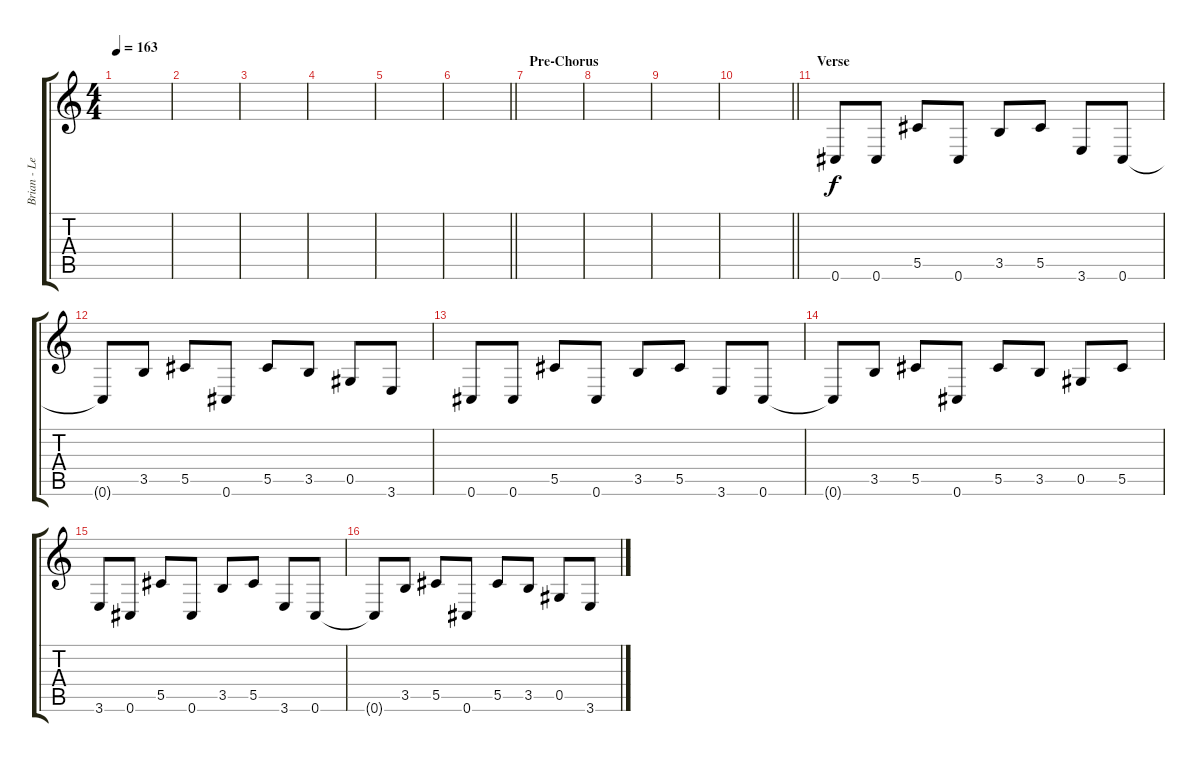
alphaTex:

\track ("Brian - Lead Guitar Overdub" "Brian - Le") {instrument overdrivenguitar}
\staff {score tabs}
\tuning (Eb4 Bb3 Gb3 Db3 Ab2 Db2) {hide}
\ts (4 4)
\tempo 163
\clef g2
\ks c
|
|
|
|
|
\barLineRight lightlight
|
\section ("" "Pre-Chorus")
|
|
|
\barLineRight lightlight
|
\section ("" "Verse")
0.6.8 0.6.8 5.5.8 0.6.8 3.5.8 5.5.8 3.6.8 0.6.8 |
0.6{t}.8 3.5.8 5.5.8 0.6.8 5.5.8 3.5.8 0.5.8 3.6.8 |
0.6.8 0.6.8 5.5.8 0.6.8 3.5.8 5.5.8 3.6.8 0.6.8 |
0.6{t}.8 3.5.8 5.5.8 0.6.8 5.5.8 3.5.8 0.5.8 5.5.8 |
3.6.8 0.6.8 5.5.8 0.6.8 3.5.8 5.5.8 3.6.8 0.6.8 |
0.6{t}.8 3.5.8 5.5.8 0.6.8 5.5.8 3.5.8 0.5.8 3.6.8
